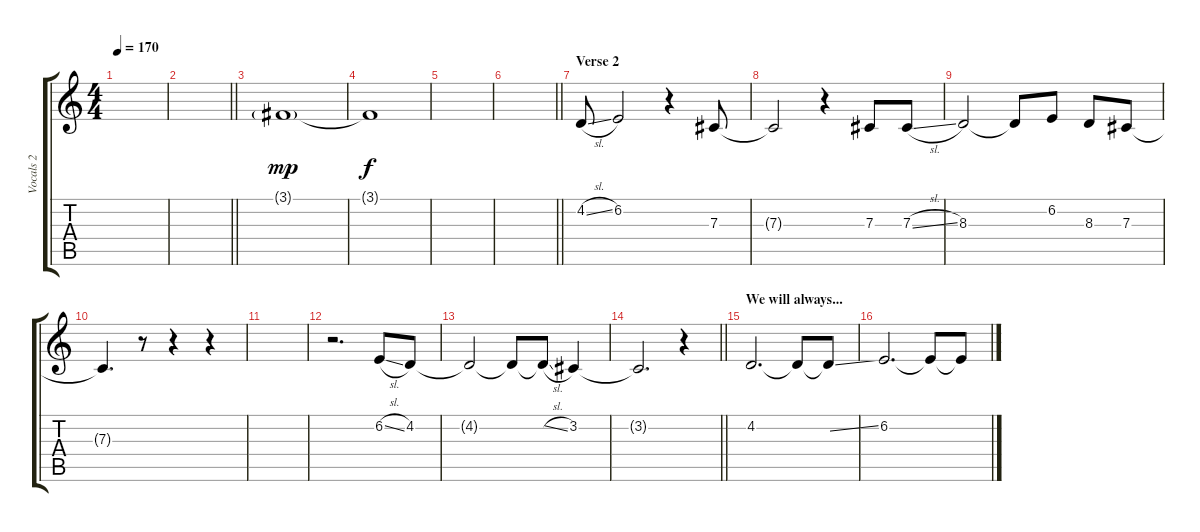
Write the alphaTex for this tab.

\track ("Vocals 2" "Vocals 2") {instrument clarinet}
\staff {score tabs}
\tuning (Eb4 Bb3 Gb3 Db3 Ab2 Db2) {hide}
\ts (4 4)
\tempo 170
\clef g2
\ks c
|
\barLineRight lightlight
|
\section ("" "")
3.1{g}.1{dy mp} |
3.1{t}.1{dy f} |
|
\barLineRight lightlight
|
\section ("" "Verse 2")
4.2{sl}.8 6.2.2 r.4 7.3.8 |
7.3{t}.2 r.4 7.3.8 7.3{sl}.8 |
8.3.2 8.3{t}.8 6.2.8 8.3.8 7.3.8 |
7.3{t}.4{d} r.8 r.4 r.4 |
|
r.2{d} 6.2{sl}.8 4.2.8 |
4.2{t}.2 4.2{t}.8 4.2{sl t}.8 3.2.4 |
\barLineRight lightlight
3.2{t}.2{d} r.4 |
\section ("" "We will always...")
4.2.2{d} 4.2{t}.8 4.2{ss t}.8 |
6.2.2{d} 6.2{t}.8 6.2{ss t}.8
